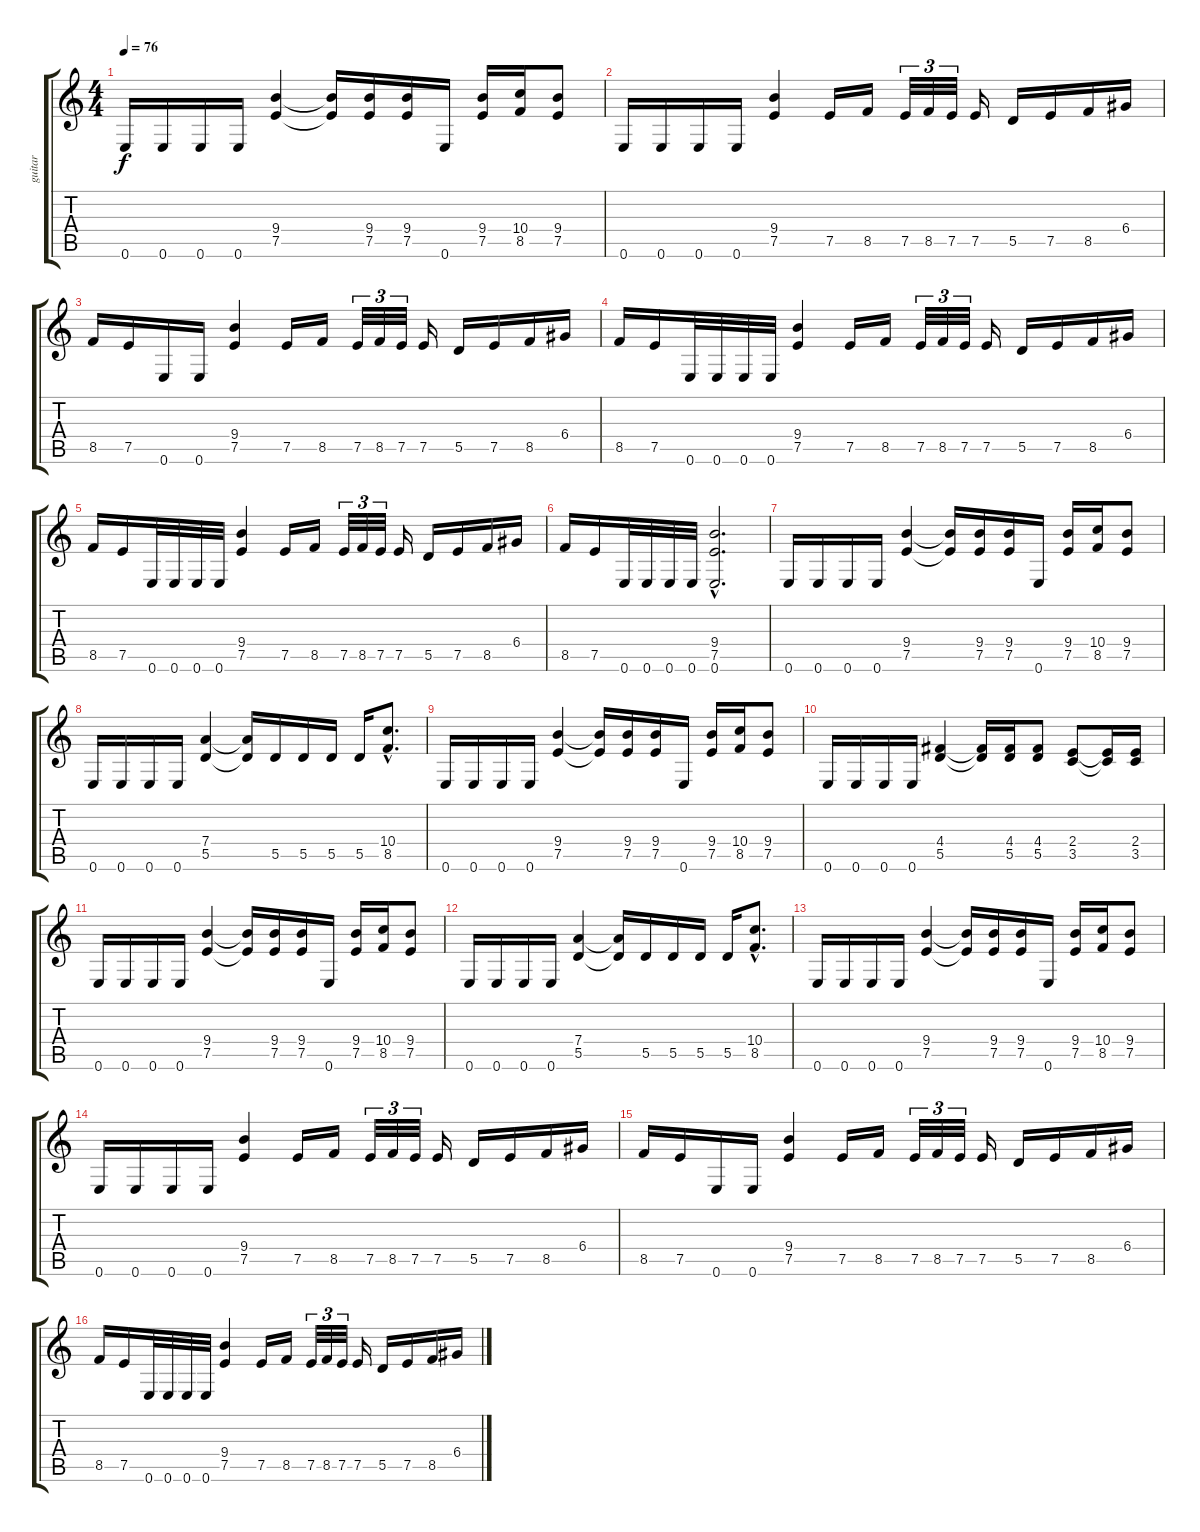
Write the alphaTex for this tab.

\track ("guitar" "guitar") {instrument overdrivenguitar}
\staff {score tabs}
\tuning (E4 B3 G3 D3 A2 E2) {hide}
\ts (4 4)
\tempo 76
\clef g2
\ks c
0.6.16{dy f} 0.6.16 0.6.16 0.6.16 (9.4 7.5).4 (9.4{t} 7.5{t}).16 (9.4 7.5).16 (9.4 7.5).16 0.6.16 (9.4 7.5).16 (10.4 8.5).16 (9.4 7.5).8 |
0.6.16 0.6.16 0.6.16 0.6.16 (9.4 7.5).4 7.5.16 8.5.16 7.5.32{tu (3 2)} 8.5.32{tu (3 2)} 7.5.32{tu (3 2)} 7.5.16 5.5.16 7.5.16 8.5.16 6.4.16 |
8.5.16 7.5.16 0.6.16 0.6.16 (9.4 7.5).4 7.5.16 8.5.16 7.5.32{tu (3 2)} 8.5.32{tu (3 2)} 7.5.32{tu (3 2)} 7.5.16 5.5.16 7.5.16 8.5.16 6.4.16 |
8.5.16 7.5.16 0.6.32 0.6.32 0.6.32 0.6.32 (9.4 7.5).4 7.5.16 8.5.16 7.5.32{tu (3 2)} 8.5.32{tu (3 2)} 7.5.32{tu (3 2)} 7.5.16 5.5.16 7.5.16 8.5.16 6.4.16 |
8.5.16 7.5.16 0.6.32 0.6.32 0.6.32 0.6.32 (9.4 7.5).4 7.5.16 8.5.16 7.5.32{tu (3 2)} 8.5.32{tu (3 2)} 7.5.32{tu (3 2)} 7.5.16 5.5.16 7.5.16 8.5.16 6.4.16 |
8.5.16 7.5.16 0.6.32 0.6.32 0.6.32 0.6.32 (9.4{hac} 7.5{hac} 0.6{hac}).2{d} |
0.6.16 0.6.16 0.6.16 0.6.16 (9.4 7.5).4 (9.4{t} 7.5{t}).16 (9.4 7.5).16 (9.4 7.5).16 0.6.16 (9.4 7.5).16 (10.4 8.5).16 (9.4 7.5).8 |
0.6.16 0.6.16 0.6.16 0.6.16 (7.4 5.5).4 (7.4{t} 5.5{t}).16 5.5.16 5.5.16 5.5.16 5.5.16 (10.4{hac} 8.5{hac}).8{d} |
0.6.16 0.6.16 0.6.16 0.6.16 (9.4 7.5).4 (9.4{t} 7.5{t}).16 (9.4 7.5).16 (9.4 7.5).16 0.6.16 (9.4 7.5).16 (10.4 8.5).16 (9.4 7.5).8 |
0.6.16 0.6.16 0.6.16 0.6.16 (4.4 5.5).4 (4.4{t} 5.5{t}).16 (4.4 5.5).16 (4.4 5.5).8 (2.4 3.5).8 (2.4{t} 3.5{t}).16 (2.4 3.5).16 |
0.6.16 0.6.16 0.6.16 0.6.16 (9.4 7.5).4 (9.4{t} 7.5{t}).16 (9.4 7.5).16 (9.4 7.5).16 0.6.16 (9.4 7.5).16 (10.4 8.5).16 (9.4 7.5).8 |
0.6.16 0.6.16 0.6.16 0.6.16 (7.4 5.5).4 (7.4{t} 5.5{t}).16 5.5.16 5.5.16 5.5.16 5.5.16 (10.4{hac} 8.5{hac}).8{d} |
0.6.16 0.6.16 0.6.16 0.6.16 (9.4 7.5).4 (9.4{t} 7.5{t}).16 (9.4 7.5).16 (9.4 7.5).16 0.6.16 (9.4 7.5).16 (10.4 8.5).16 (9.4 7.5).8 |
0.6.16 0.6.16 0.6.16 0.6.16 (9.4 7.5).4 7.5.16 8.5.16 7.5.32{tu (3 2)} 8.5.32{tu (3 2)} 7.5.32{tu (3 2)} 7.5.16 5.5.16 7.5.16 8.5.16 6.4.16 |
8.5.16 7.5.16 0.6.16 0.6.16 (9.4 7.5).4 7.5.16 8.5.16 7.5.32{tu (3 2)} 8.5.32{tu (3 2)} 7.5.32{tu (3 2)} 7.5.16 5.5.16 7.5.16 8.5.16 6.4.16 |
8.5.16 7.5.16 0.6.32 0.6.32 0.6.32 0.6.32 (9.4 7.5).4 7.5.16 8.5.16 7.5.32{tu (3 2)} 8.5.32{tu (3 2)} 7.5.32{tu (3 2)} 7.5.16 5.5.16 7.5.16 8.5.16 6.4.16
